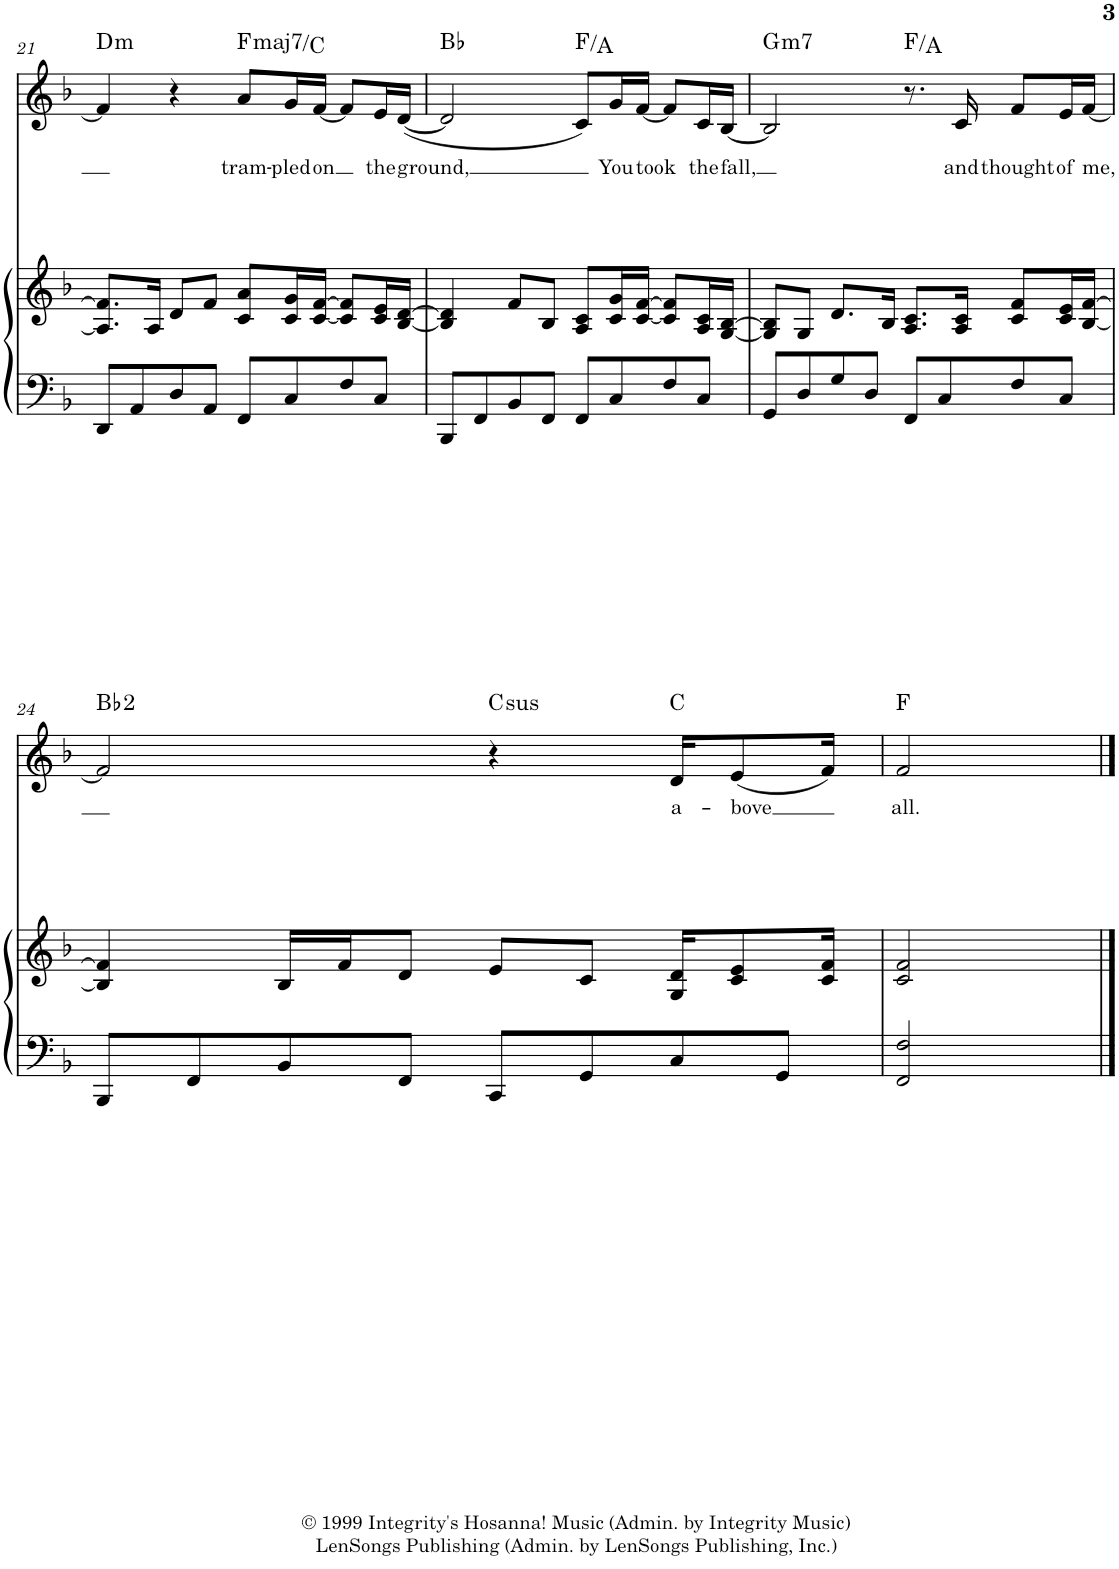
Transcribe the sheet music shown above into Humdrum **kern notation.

**kern	**kern	**kern	**text	**harte
*part2	*part2	*part1	*part1	*part1
*staff3	*staff2	*staff1	*staff1	*
*I"Piano	*	*I"Voice	*	*
*I'Pno	*	*	*	*
!!LO:PB:g=z
*clefF4	*clefG2	*clefG2	*	*
*k[b-]	*k[b-]	*k[b-]	*	*
*M4/4	*M4/4	*M4/4	*	*
=21	=21	=21	=21	=21
!	!	!	!	!LO:H:kt=m
8DD/L	8.A/] 8.f/]L	4f/]	.	D:min
8AA/	.	.	.	.
.	16A/Jk	.	.	.
8D/	8d/L	4r	.	.
8AA/J	8f/J	.	.	.
!	!	!	!LO:LY:b	!LO:H:kt=maj7
8FF/L	8c/ 8a/L	8a/L	tram-	F:maj7/5
!	!	!	!LO:LY:b	!
8C/	16c/ 16g/L	16g/L	-pled	.
!	!	!	!LO:LY:b	!
.	[16c/ [16f/JJ	[16f/JJ	on	.
8F/	8c/] 8f/]L	8f/L]	.	.
!	!	!	!LO:LY:b	!
8C/J	16c/ 16e/L	16e/L	the	.
!	!	!	!LO:LY:b	!
.	[16B-/ [16d/JJ	([16d/JJ	ground,	.
=22	=22	=22	=22	=22
8BBB-/L	4B-/] 4d/]	2d/]	.	Bb:maj
8FF/	.	.	.	.
8BB-/	8f/L	.	.	.
8FF/J	8B-/J	.	.	.
8FF/L	8A/ 8c/L	8c/L)	.	F:maj/3
!	!	!	!LO:LY:b	!
8C/	16c/ 16g/L	16g/L	You	.
!	!	!	!LO:LY:b	!
.	[16c/ [16f/JJ	[16f/JJ	took	.
8F/	8c/] 8f/]L	8f/L]	.	.
!	!	!	!LO:LY:b	!
8C/J	16A/ 16c/L	16c/L	the	.
!	!	!	!LO:LY:b	!
.	[16G/ [16B-/JJ	[16B-/JJ	fall,	.
=23	=23	=23	=23	=23
!	!	!	!	!LO:H:kt=m7
8GG/L	8G/] 8B-/]L	2B-/]	.	G:min7
8D/	8G/J	.	.	.
8G/	8.d/L	.	.	.
8D/J	.	.	.	.
.	16B-/Jk	.	.	.
8FF/L	8.A/ 8.c/L	8.r	.	F:maj/3
8C/	.	.	.	.
!	!	!	!LO:LY:b	!
.	16A/ 16c/Jk	16c/	and	.
!	!	!	!LO:LY:b	!
8F/	8c/ 8f/L	8f/L	thought	.
!	!	!	!LO:LY:b	!
8C/J	16c/ 16e/L	16e/L	of	.
!	!	!	!LO:LY:b	!
.	[16B-/ [16f/JJ	[16f/JJ	me,	.
!!LO:LB:g=z
=24	=24	=24	=24	=24
8BBB-/L	4B-/] 4f/]	2f/]	.	Bb:maj(2)
8FF/	.	.	.	.
8BB-/	16B-/LL	.	.	.
.	16f/J	.	.	.
8FF/J	8d/J	.	.	.
!	!	!	!	!LO:H:kt=sus
8CC/L	8e/L	4r	.	C:sus4
8GG/	8c/J	.	.	.
!	!	!	!LO:LY:b	!
8C/	16G/ 16d/KL	16d/KL	a-	C:maj
!	!	!	!LO:LY:b	!
.	8c/ 8e/	(8e/	-bove	.
8GG/J	.	.	.	.
.	16c/ 16f/Jk	16f/Jk)	.	.
=25	=25	=25	=25	=25
!	!	!	!LO:LY:b	!
2FF/ 2F/	2c/ 2f/	2f/	all.	F:maj
==	==	==	==	==
*-	*-	*-	*-	*-
